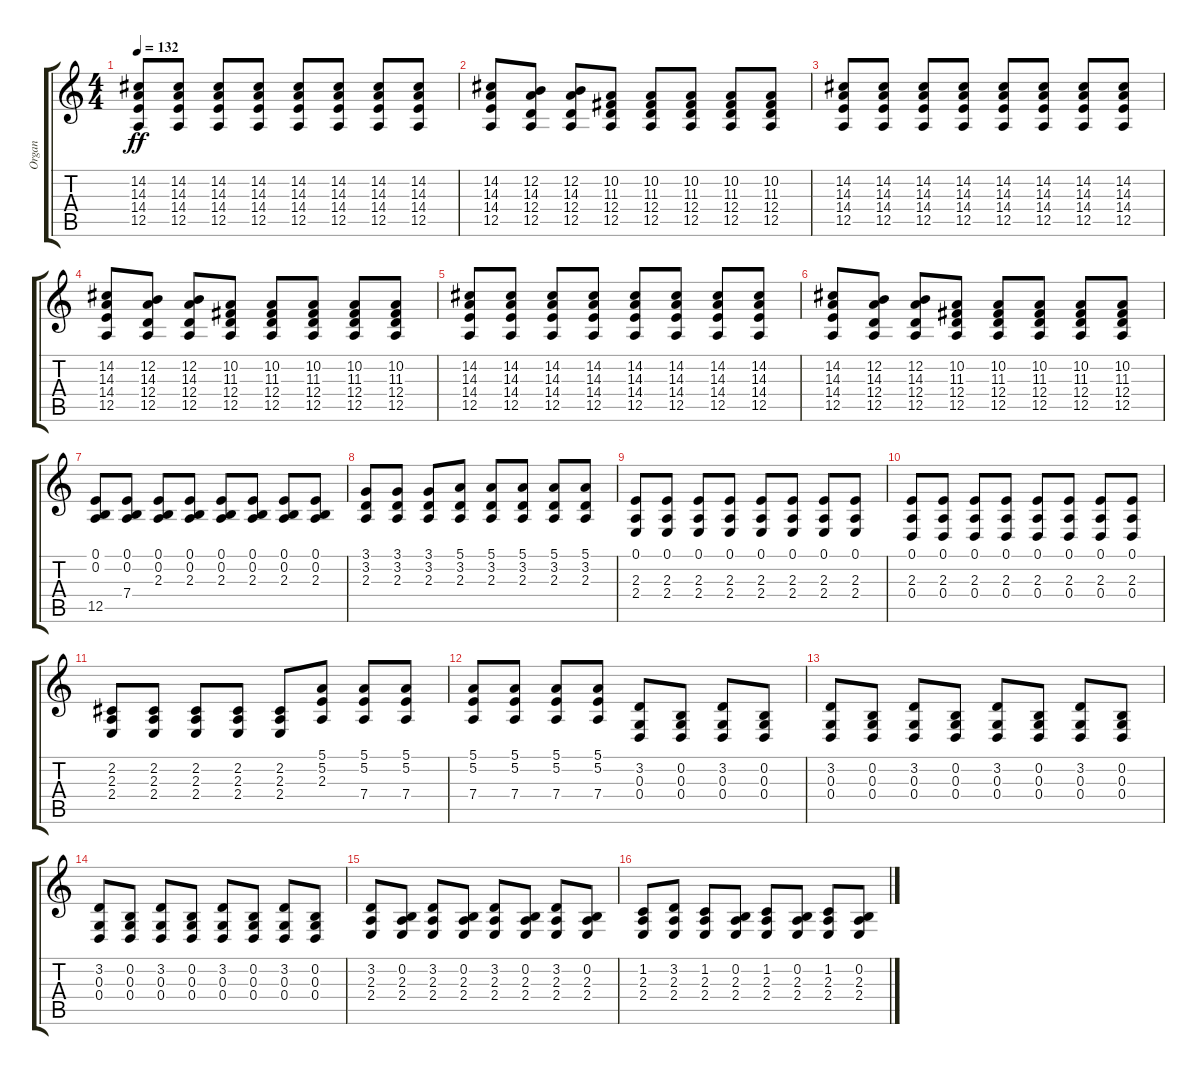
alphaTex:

\track ("Organ" "Organ") {instrument drawbarorgan}
\staff {score tabs}
\tuning (E4 B3 G3 D3 A2 E2) {hide}
\ts (4 4)
\tempo 132
\clef g2
\ks c
(14.2 14.3 14.4 12.5).8{dy ff} (14.2 14.3 14.4 12.5).8 (14.2 14.3 14.4 12.5).8 (14.2 14.3 14.4 12.5).8 (14.2 14.3 14.4 12.5).8 (14.2 14.3 14.4 12.5).8 (14.2 14.3 14.4 12.5).8 (14.2 14.3 14.4 12.5).8 |
(14.2 14.3 14.4 12.5).8 (12.2 14.3 12.4 12.5).8 (12.2 14.3 12.4 12.5).8 (10.2 11.3 12.4 12.5).8 (10.2 11.3 12.4 12.5).8 (10.2 11.3 12.4 12.5).8 (10.2 11.3 12.4 12.5).8 (10.2 11.3 12.4 12.5).8 |
(14.2 14.3 14.4 12.5).8 (14.2 14.3 14.4 12.5).8 (14.2 14.3 14.4 12.5).8 (14.2 14.3 14.4 12.5).8 (14.2 14.3 14.4 12.5).8 (14.2 14.3 14.4 12.5).8 (14.2 14.3 14.4 12.5).8 (14.2 14.3 14.4 12.5).8 |
(14.2 14.3 14.4 12.5).8 (12.2 14.3 12.4 12.5).8 (12.2 14.3 12.4 12.5).8 (10.2 11.3 12.4 12.5).8 (10.2 11.3 12.4 12.5).8 (10.2 11.3 12.4 12.5).8 (10.2 11.3 12.4 12.5).8 (10.2 11.3 12.4 12.5).8 |
(14.2 14.3 14.4 12.5).8 (14.2 14.3 14.4 12.5).8 (14.2 14.3 14.4 12.5).8 (14.2 14.3 14.4 12.5).8 (14.2 14.3 14.4 12.5).8 (14.2 14.3 14.4 12.5).8 (14.2 14.3 14.4 12.5).8 (14.2 14.3 14.4 12.5).8 |
(14.2 14.3 14.4 12.5).8 (12.2 14.3 12.4 12.5).8 (12.2 14.3 12.4 12.5).8 (10.2 11.3 12.4 12.5).8 (10.2 11.3 12.4 12.5).8 (10.2 11.3 12.4 12.5).8 (10.2 11.3 12.4 12.5).8 (10.2 11.3 12.4 12.5).8 |
(0.1 0.2 12.5).8 (0.1 0.2 7.4).8 (0.1 0.2 2.3).8 (0.1 0.2 2.3).8 (0.1 0.2 2.3).8 (0.1 0.2 2.3).8 (0.1 0.2 2.3).8 (0.1 0.2 2.3).8 |
(3.1 3.2 2.3).8 (3.1 3.2 2.3).8 (3.1 3.2 2.3).8 (5.1 3.2 2.3).8 (5.1 3.2 2.3).8 (5.1 3.2 2.3).8 (5.1 3.2 2.3).8 (5.1 3.2 2.3).8 |
(0.1 2.3 2.4).8 (0.1 2.3 2.4).8 (0.1 2.3 2.4).8 (0.1 2.3 2.4).8 (0.1 2.3 2.4).8 (0.1 2.3 2.4).8 (0.1 2.3 2.4).8 (0.1 2.3 2.4).8 |
(0.1 2.3 0.4).8 (0.1 2.3 0.4).8 (0.1 2.3 0.4).8 (0.1 2.3 0.4).8 (0.1 2.3 0.4).8 (0.1 2.3 0.4).8 (0.1 2.3 0.4).8 (0.1 2.3 0.4).8 |
(2.2 2.3 2.4).8 (2.2 2.3 2.4).8 (2.2 2.3 2.4).8 (2.2 2.3 2.4).8 (2.2 2.3 2.4).8 (5.1 5.2 2.3).8 (5.1 5.2 7.4).8 (5.1 5.2 7.4).8 |
(5.1 5.2 7.4).8 (5.1 5.2 7.4).8 (5.1 5.2 7.4).8 (5.1 5.2 7.4).8 (3.2 0.3 0.4).8 (0.2 0.3 0.4).8 (3.2 0.3 0.4).8 (0.2 0.3 0.4).8 |
(3.2 0.3 0.4).8 (0.2 0.3 0.4).8 (3.2 0.3 0.4).8 (0.2 0.3 0.4).8 (3.2 0.3 0.4).8 (0.2 0.3 0.4).8 (3.2 0.3 0.4).8 (0.2 0.3 0.4).8 |
(3.2 0.3 0.4).8 (0.2 0.3 0.4).8 (3.2 0.3 0.4).8 (0.2 0.3 0.4).8 (3.2 0.3 0.4).8 (0.2 0.3 0.4).8 (3.2 0.3 0.4).8 (0.2 0.3 0.4).8 |
(3.2 2.3 2.4).8 (0.2 2.3 2.4).8 (3.2 2.3 2.4).8 (0.2 2.3 2.4).8 (3.2 2.3 2.4).8 (0.2 2.3 2.4).8 (3.2 2.3 2.4).8 (0.2 2.3 2.4).8 |
(1.2 2.3 2.4).8 (3.2 2.3 2.4).8 (1.2 2.3 2.4).8 (0.2 2.3 2.4).8 (1.2 2.3 2.4).8 (0.2 2.3 2.4).8 (1.2 2.3 2.4).8 (0.2 2.3 2.4).8
